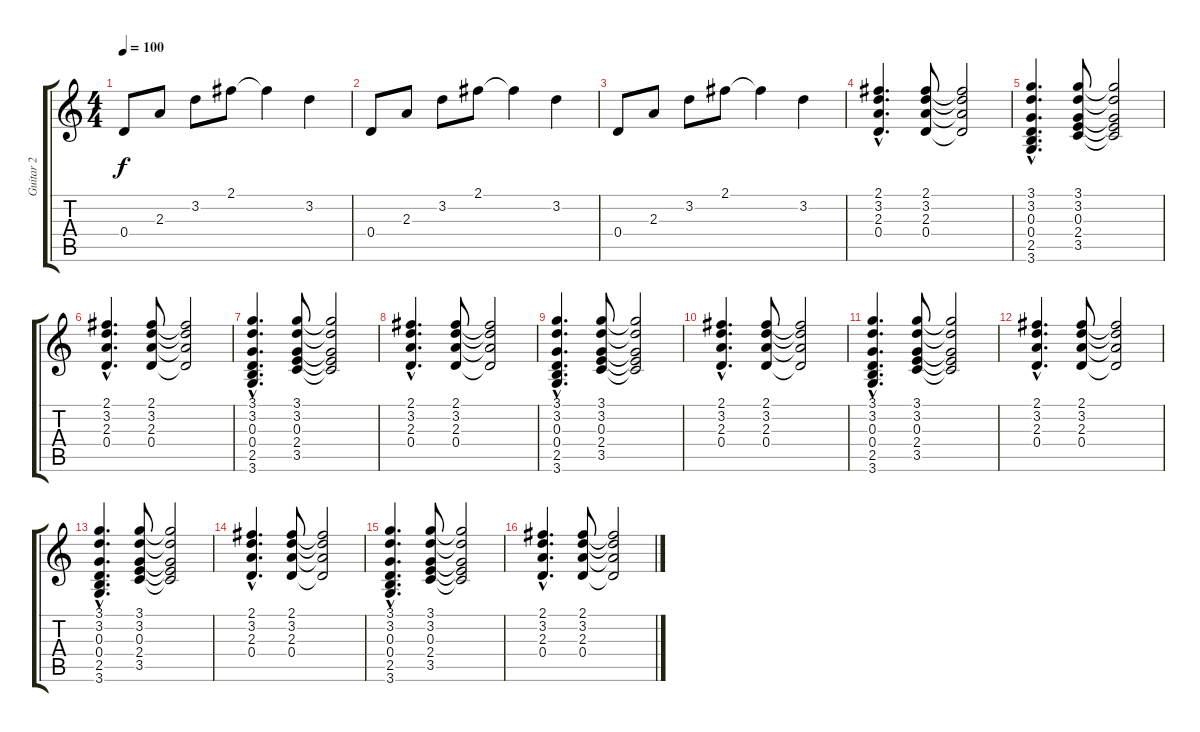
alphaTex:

\track ("Guitar 2" "Guitar 2") {instrument electricguitarclean}
\staff {score tabs}
\tuning (E4 B3 G3 D3 A2 E2) {hide}
\ts (4 4)
\tempo 100
\clef g2
\ks c
0.4.8{dy f} 2.3.8 3.2.8 2.1.8 2.1{t}.4 3.2.4 |
0.4.8 2.3.8 3.2.8 2.1.8 2.1{t}.4 3.2.4 |
0.4.8 2.3.8 3.2.8 2.1.8 2.1{t}.4 3.2.4 |
(2.1{hac} 3.2{hac} 2.3{hac} 0.4{hac}).4{d} (2.1 3.2 2.3 0.4).8 (2.1{t} 3.2{t} 2.3{t} 0.4{t}).2 |
(3.1{hac} 3.2{hac} 0.3{hac} 0.4{hac} 2.5{hac} 3.6{hac}).4{d} (3.1 3.2 0.3 2.4 3.5).8 (3.1{t} 3.2{t} 0.3{t} 2.4{t} 3.5{t}).2 |
(2.1{hac} 3.2{hac} 2.3{hac} 0.4{hac}).4{d} (2.1 3.2 2.3 0.4).8 (2.1{t} 3.2{t} 2.3{t} 0.4{t}).2 |
(3.1{hac} 3.2{hac} 0.3{hac} 0.4{hac} 2.5{hac} 3.6{hac}).4{d} (3.1 3.2 0.3 2.4 3.5).8 (3.1{t} 3.2{t} 0.3{t} 2.4{t} 3.5{t}).2 |
(2.1{hac} 3.2{hac} 2.3{hac} 0.4{hac}).4{d} (2.1 3.2 2.3 0.4).8 (2.1{t} 3.2{t} 2.3{t} 0.4{t}).2 |
(3.1{hac} 3.2{hac} 0.3{hac} 0.4{hac} 2.5{hac} 3.6{hac}).4{d} (3.1 3.2 0.3 2.4 3.5).8 (3.1{t} 3.2{t} 0.3{t} 2.4{t} 3.5{t}).2 |
(2.1{hac} 3.2{hac} 2.3{hac} 0.4{hac}).4{d} (2.1 3.2 2.3 0.4).8 (2.1{t} 3.2{t} 2.3{t} 0.4{t}).2 |
(3.1{hac} 3.2{hac} 0.3{hac} 0.4{hac} 2.5{hac} 3.6{hac}).4{d} (3.1 3.2 0.3 2.4 3.5).8 (3.1{t} 3.2{t} 0.3{t} 2.4{t} 3.5{t}).2 |
(2.1{hac} 3.2{hac} 2.3{hac} 0.4{hac}).4{d} (2.1 3.2 2.3 0.4).8 (2.1{t} 3.2{t} 2.3{t} 0.4{t}).2 |
(3.1{hac} 3.2{hac} 0.3{hac} 0.4{hac} 2.5{hac} 3.6{hac}).4{d} (3.1 3.2 0.3 2.4 3.5).8 (3.1{t} 3.2{t} 0.3{t} 2.4{t} 3.5{t}).2 |
(2.1{hac} 3.2{hac} 2.3{hac} 0.4{hac}).4{d} (2.1 3.2 2.3 0.4).8 (2.1{t} 3.2{t} 2.3{t} 0.4{t}).2 |
(3.1{hac} 3.2{hac} 0.3{hac} 0.4{hac} 2.5{hac} 3.6{hac}).4{d} (3.1 3.2 0.3 2.4 3.5).8 (3.1{t} 3.2{t} 0.3{t} 2.4{t} 3.5{t}).2 |
(2.1{hac} 3.2{hac} 2.3{hac} 0.4{hac}).4{d} (2.1 3.2 2.3 0.4).8 (2.1{t} 3.2{t} 2.3{t} 0.4{t}).2
